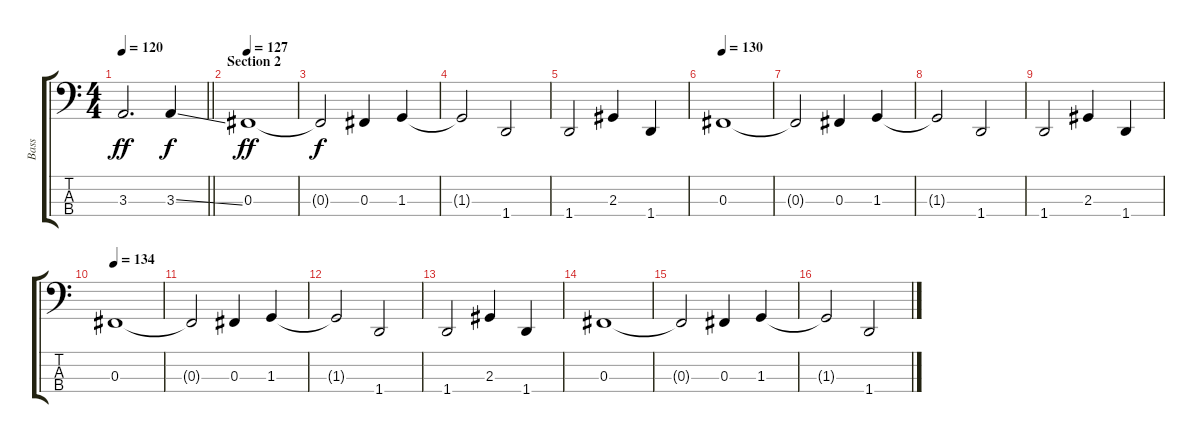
\track ("Bass" "Bass") {instrument electricbassfinger}
\staff {score tabs}
\tuning (E2 B1 Gb1 Db1) {hide}
\ts (4 4)
\tempo 120
\clef f4
\barLineRight lightlight
\ks c
3.3.2{d dy ff} 3.3{ss}.4{dy f} |
\section ("" "Section 2")
\tempo 127
0.3.1{dy ff} |
0.3{t}.2{dy f} 0.3.4 1.3.4 |
1.3{t}.2 1.4.2 |
1.4.2 2.3.4 1.4.4 |
\tempo 130
0.3.1 |
0.3{t}.2 0.3.4 1.3.4 |
1.3{t}.2 1.4.2 |
1.4.2 2.3.4 1.4.4 |
\tempo 134
0.3.1 |
0.3{t}.2 0.3.4 1.3.4 |
1.3{t}.2 1.4.2 |
1.4.2 2.3.4 1.4.4 |
0.3.1 |
0.3{t}.2 0.3.4 1.3.4 |
1.3{t}.2 1.4.2
